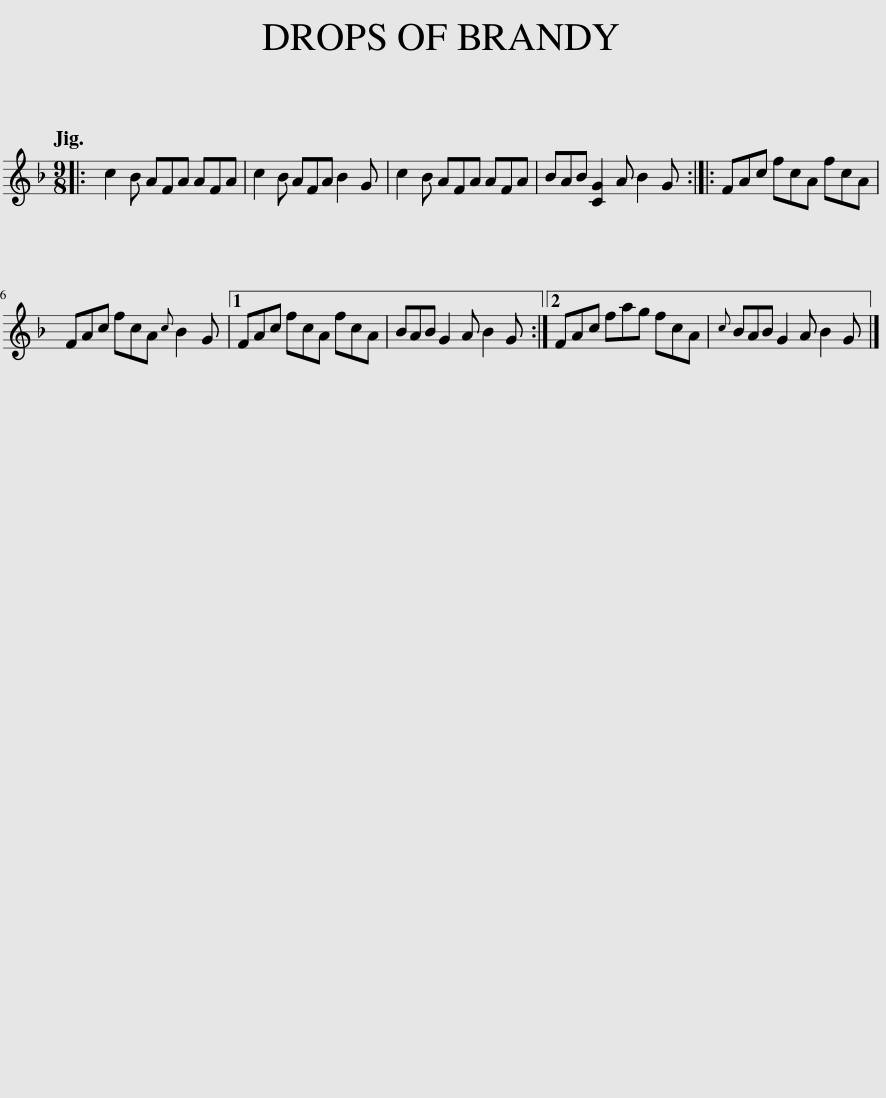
X:1
L:1/8
Q:1/4=120
M:9/8
I:linebreak $
K:F
V:1 treble
V:1
|: c2 B AFA AFA | c2 B AFA B2 G | c2 B AFA AFA | BAB [CG]2 A B2 G :: FAc fcA fcA |$ %5
 FAc fcA{c} B2 G |1 FAc fcA fcA | BAB G2 A B2 G :|2 FAc fag fcA |{c} BAB G2 A B2 G |] %10
